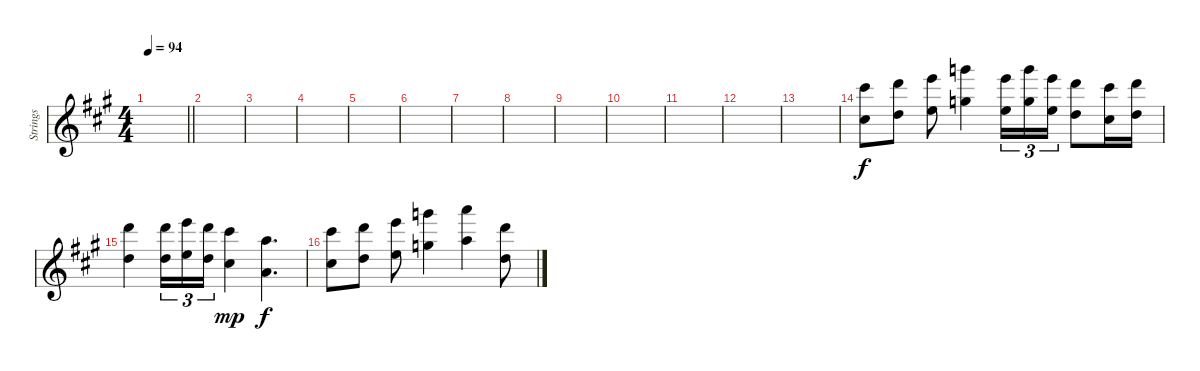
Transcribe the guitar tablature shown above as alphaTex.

\track ("Strings" "Strings") {instrument stringensemble1}
\staff {score}
\tuning (E4 B3 G3 D3 A2 E2) {hide}
\ts (4 4)
\tempo 94
\clef g2
\barLineRight lightlight
\ks a
|
|
|
|
|
|
|
|
|
|
|
|
|
(21.1 14.2).8 (22.1 15.2).8 (24.1 17.2).8 (27.1 20.2).4 (24.1 17.2).16{tu (3 2)} (27.1 20.2).16{tu (3 2)} (24.1 17.2).16{tu (3 2)} (22.1 15.2).8 (21.1 14.2).16 (22.1 15.2).16 |
(22.1 15.2).4 (22.1 15.2).16{tu (3 2)} (24.1 17.2).16{tu (3 2)} (22.1 15.2).16{tu (3 2)} (21.1 14.2).4{dy mp} (17.1 10.2).4{d dy f} |
(21.1 14.2).8 (22.1 15.2).8 (24.1 17.2).8 (27.1 20.2).4 (29.1 22.2).4 (22.1 15.2).8
